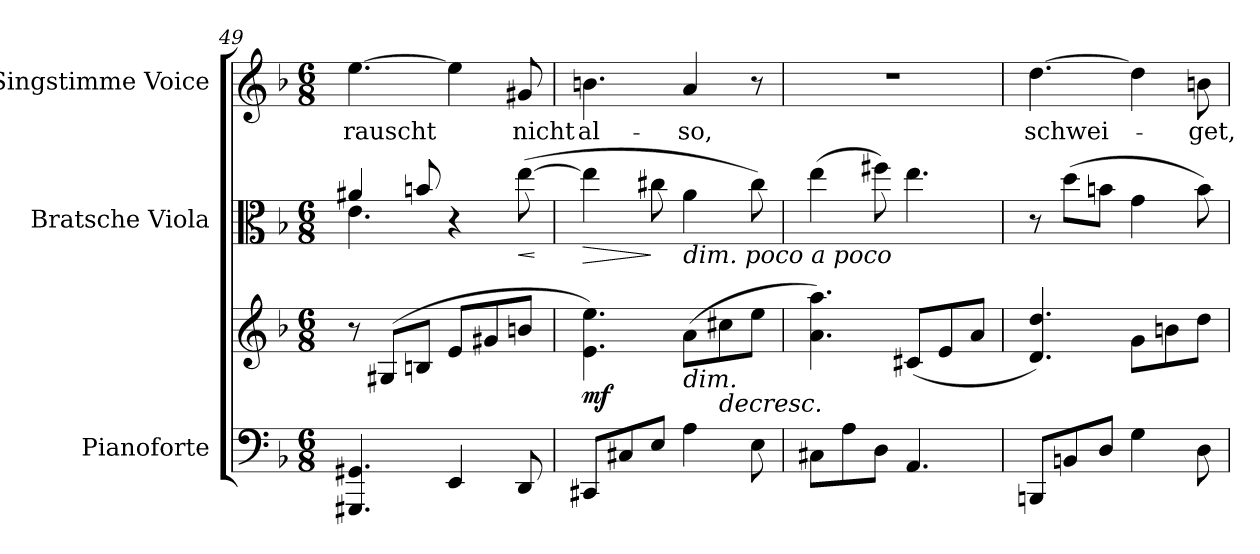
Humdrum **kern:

**kern	**kern	**dynam	**kern	**dynam	**kern	**text
*part3	*part3	*part3	*part2	*part2	*part1	*part1
*staff4	*staff3	*staff3/4	*staff2	*staff2	*staff1	*staff1
*I"Pianoforte	*	*	*I"Bratsche Viola	*	*I"Singstimme Voice	*
*I'Pno	*	*	*I'Vla	*	*	*
*clefF4	*clefG2	*	*clefC3	*	*clefG2	*
*k[b-]	*k[b-]	*	*k[b-]	*	*k[b-]	*
*M6/8	*M6/8	*	*M6/8	*	*M6/8	*
=49	=49	=49	=49	=49	=49	=49
*	*	*	*^	*	*	*
4.GGG#X/ 4.GG#X/	8r	.	4a#X/	4.e\	.	[4.ee\	rauscht
.	(>8G#X/L	.	.	.	.	.	.
.	8Bn/J	.	8bn/	.	.	.	.
4EE/	8e/L	.	4r	4.ryy	.	4ee\]	.
.	8g#X/	.	.	.	.	.	.
!	!	!	!	!	!LO:HP:b	!	!
!	!	!	!	!	!LO:DY:n=1:b	!	!
!	!	!	!	!	!LO:DY:n=2:b	!	!
8DD/	8bn/J	.	(>[>8ee\	.	< other-dynamics f	8g#X/	nicht
*	*	*	*v	*v	*	*	*
.	.	.	.	[	.	.
=50	=50	=50	=50	=50	=50	=50
!	!	!LO:DY:b	!	!LO:HP:b	!	!
8CC#X/L	4.e\ 4.ee\)	mf	4ee\]	>	4.bn\	al-
8C#X/	.	.	.	.	.	.
8E/J	.	.	8cc#X\	]	.	.
!	!	!	!LO:TX:b:i:t=dim.       poco   a   poco	!	!	!
!	!LO:TX:b:i:t=dim.	!	!	!	!	!
4A\	(8a\L	.	4a\	.	4a/	-so,
!	!	!LO:HP:b	!	!	!	!
.	8cc#X\	>	.	.	.	.
8E\	8ee\J	.	8cc#\)	.	8r	.
=51	=51	=51	=51	=51	=51	=51
8C#X\L	4.a\ 4.aa\)	.	(4ee\	.	2.r	.
8A\	.	.	.	.	.	.
8D\J	.	.	8ff#X\)	.	.	.
!	!	!LO:DY:b	!	!	!	!
!	!	!LO:DY:n=1:b	!	!	!	!
4.AA/	(>8c#X/L	p other-dynamics	4.ee\	.	.	.
.	8e/	]	.	.	.	.
.	8a/J	.	.	.	.	.
=52	=52	=52	=52	=52	=52	=52
8BBBn/L	4.d/ 4.dd/)	.	8r	.	[4.dd\	schwei-
8BBn/	.	.	(8dd\L	.	.	.
8D/J	.	.	8bn\J	.	.	.
4G\	8g\L	.	4g\	.	4dd\]	.
.	8bn\	.	.	.	.	.
8D\	8dd\J	.	8b\)	.	8bn\	-get,
=	=	=	=	=	=	=
*-	*-	*-	*-	*-	*-	*-
